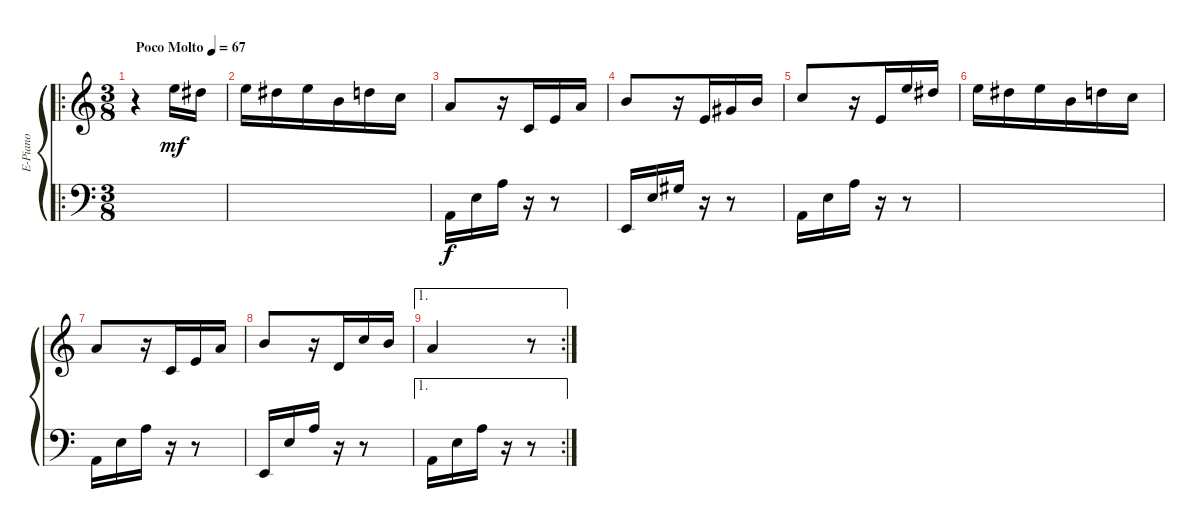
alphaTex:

\defaultSystemsLayout 4
\bracketExtendMode groupsimilarinstruments
\otherSystemsTrackNameOrientation horizontal
\track ("Piano" "E-Piano") {instrument electricgrandpiano}
\staff {score}
\tuning (E4 B3 G3 D3 A2 E2)
\ro
\ts (3 8)
\tempo (67 "Poco Molto")
\clef g2
\ks c
r.4{dy mf instrument electricgrandpiano beam Down} 12.1.16{beam Down} 11.1{acc #}.16{beam Down} |
12.1.16{beam Down} 11.1{acc #}.16{beam Down} 12.1.16{beam Down} 12.2.16{beam Down} 10.1.16{beam Down} 8.1.16{beam Down} |
5.1.8{beam Up} r.16{beam Up} 5.3.16{beam Up} 5.2.16{beam Up} 5.1.16{beam Up} |
7.1.8{beam Up} r.16{beam Up} 5.2.16{beam Up} 4.1{acc #}.16{beam Up} 7.1.16{beam Up} |
8.1.8{beam Up} r.16{beam Up} 9.3.16{beam Up} 12.1.16{beam Up} 11.1{acc #}.16{beam Up} |
12.1.16{beam Down} 11.1{acc #}.16{beam Down} 12.1.16{beam Down} 12.2.16{beam Down} 10.1.16{beam Down} 8.1.16{beam Down} |
5.1.8{beam Up} r.16{beam Up} 5.3.16{beam Up} 5.2.16{beam Up} 5.1.16{beam Up} |
7.1.8{beam Up} r.16{beam Up} 7.3.16{beam Up} 8.1.16{beam Up} 7.1.16{beam Up} |
\ae 1
\rc 2
5.1.4{beam Up} r.8{beam Up}
\staff {score}
\tuning (E4 B3 G3 D3 A2 E2)
\clef f4
\ottava regular
\simile none
\ks c
|
|
0.5.16{beam Down} 2.4.16{beam Down} 2.3.16{beam Down} r.16{beam Down} r.8{beam Down} |
0.6.16{beam Up} 2.4.16{beam Up} 1.3{acc #}.16{beam Up} r.16{beam Up} r.8{beam Up} |
0.5.16{beam Down} 2.4.16{beam Down} 2.3.16{beam Down} r.16{beam Down} r.8{beam Down} |
|
0.5.16{beam Down} 2.4.16{beam Down} 2.3.16{beam Down} r.16{beam Down} r.8{beam Down} |
0.6.16{beam Up} 2.4.16{beam Up} 2.3.16{beam Up} r.16{beam Up} r.8{beam Up} |
0.5.16{beam Down} 2.4.16{beam Down} 2.3.16{beam Down} r.16{beam Down} r.8{beam Down}
